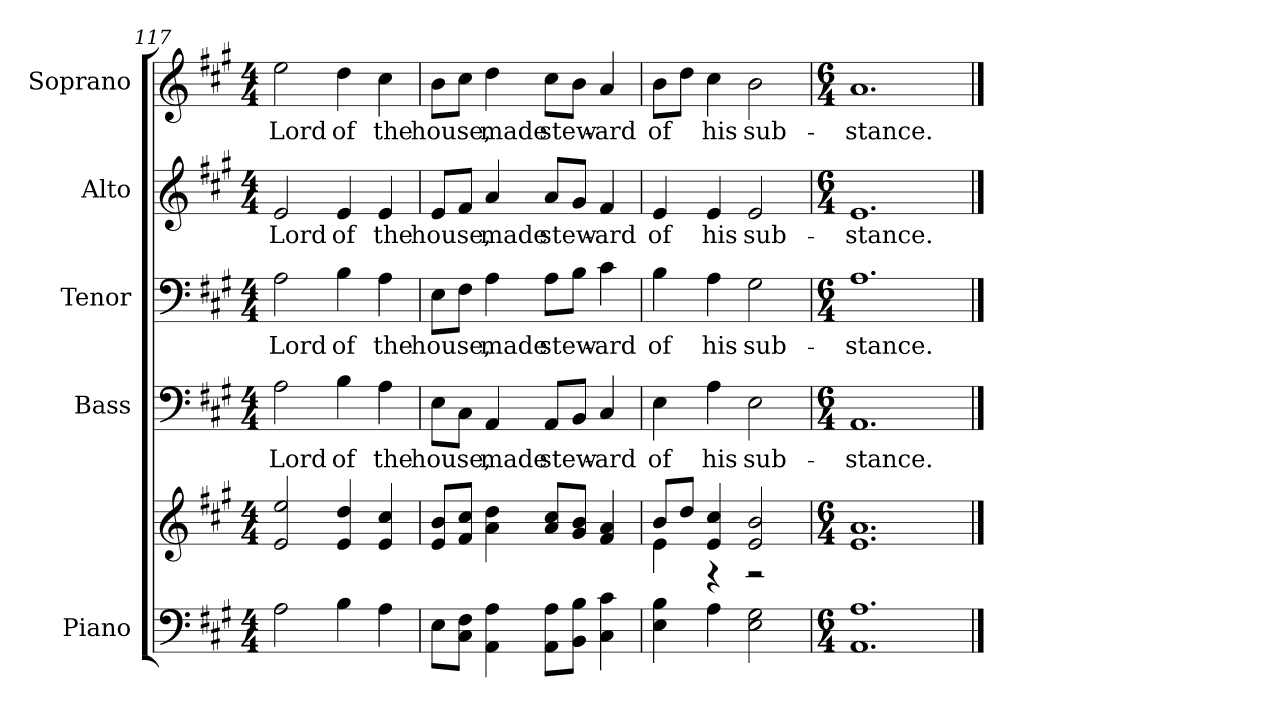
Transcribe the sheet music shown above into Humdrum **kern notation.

**kern	**kern	**kern	**text	**kern	**text	**kern	**text	**kern	**text
*part5	*part5	*part4	*part4	*part3	*part3	*part2	*part2	*part1	*part1
*staff6	*staff5	*staff4	*staff4	*staff3	*staff3	*staff2	*staff2	*staff1	*staff1
*I"Piano	*	*I"Bass	*	*I"Tenor	*	*I"Alto	*	*I"Soprano	*
*I'Pno.	*	*I'B.	*	*I'T.	*	*I'A.	*	*I'S.	*
!!LO:LB:g=z
*clefF4	*clefG2	*clefF4	*	*clefF4	*	*clefG2	*	*clefG2	*
*k[f#c#g#]	*k[f#c#g#]	*k[f#c#g#]	*	*k[f#c#g#]	*	*k[f#c#g#]	*	*k[f#c#g#]	*
*A:	*A:	*A:	*	*A:	*	*A:	*	*A:	*
*M4/4	*M4/4	*M4/4	*	*M4/4	*	*M4/4	*	*M4/4	*
=117	=117	=117	=117	=117	=117	=117	=117	=117	=117
!	!	!	!LO:LY:b:color=#000000	!	!	!	!	!	!
!	!	!	!	!	!LO:LY:b:color=#000000	!	!	!	!
!	!	!	!	!	!	!	!LO:LY:b:color=#000000	!	!
!	!	!	!	!	!	!	!	!	!LO:LY:b:color=#000000
2Ai\	2ei/ 2eei	2Ai\	Lord	2Ai\	Lord	2ei/	Lord	2eei\	Lord
!	!	!	!LO:LY:b:color=#000000	!	!	!	!	!	!
!	!	!	!	!	!LO:LY:b:color=#000000	!	!	!	!
!	!	!	!	!	!	!	!LO:LY:b:color=#000000	!	!
!	!	!	!	!	!	!	!	!	!LO:LY:b:color=#000000
4Bi\	4ei/ 4ddi	4Bi\	of	4Bi\	of	4ei/	of	4ddi\	of
!	!	!	!LO:LY:b:color=#000000	!	!	!	!	!	!
!	!	!	!	!	!LO:LY:b:color=#000000	!	!	!	!
!	!	!	!	!	!	!	!LO:LY:b:color=#000000	!	!
!	!	!	!	!	!	!	!	!	!LO:LY:b:color=#000000
4Ai\	4ei/ 4cc#i	4Ai\	the	4Ai\	the	4ei/	the	4cc#i\	the
=118	=118	=118	=118	=118	=118	=118	=118	=118	=118
!	!	!	!LO:LY:b:color=#000000	!	!	!	!	!	!
!	!	!	!	!	!LO:LY:b:color=#000000	!	!	!	!
!	!	!	!	!	!	!	!LO:LY:b:color=#000000	!	!
!	!	!	!	!	!	!	!	!	!LO:LY:b:color=#000000
8Ei\L	8ei/ 8biL	8Ei\L	house,	8Ei\L	house,	8ei/L	house,	8bi\L	house,
8C#i\ 8F#iJ	8f#i/ 8cc#iJ	8C#i\J	.	8F#i\J	.	8f#i/J	.	8cc#i\J	.
!	!	!	!LO:LY:b:color=#000000	!	!	!	!	!	!
!	!	!	!	!	!LO:LY:b:color=#000000	!	!	!	!
!	!	!	!	!	!	!	!LO:LY:b:color=#000000	!	!
!	!	!	!	!	!	!	!	!	!LO:LY:b:color=#000000
4AAi\ 4Ai	4ai\ 4ddi	4AAi/	made	4Ai\	made	4ai/	made	4ddi\	made
!	!	!	!LO:LY:b:color=#000000	!	!	!	!	!	!
!	!	!	!	!	!LO:LY:b:color=#000000	!	!	!	!
!	!	!	!	!	!	!	!LO:LY:b:color=#000000	!	!
!	!	!	!	!	!	!	!	!	!LO:LY:b:color=#000000
8AAi\ 8AiL	8ai/ 8cc#iL	8AAi/L	stew-	8Ai\L	stew-	8ai/L	stew-	8cc#i\L	stew-
8BBi\ 8BiJ	8g#i/ 8biJ	8BBi/J	.	8Bi\J	.	8g#i/J	.	8bi\J	.
!	!	!	!LO:LY:b:color=#000000	!	!	!	!	!	!
!	!	!	!	!	!LO:LY:b:color=#000000	!	!	!	!
!	!	!	!	!	!	!	!LO:LY:b:color=#000000	!	!
!	!	!	!	!	!	!	!	!	!LO:LY:b:color=#000000
4C#i\ 4c#i	4f#i/ 4ai	4C#i/	-ard	4c#i\	-ard	4f#i/	-ard	4ai/	-ard
=119	=119	=119	=119	=119	=119	=119	=119	=119	=119
*	*^	*	*	*	*	*	*	*	*
!	!	!	!	!LO:LY:b:color=#000000	!	!	!	!	!	!
!	!	!	!	!	!	!LO:LY:b:color=#000000	!	!	!	!
!	!	!	!	!	!	!	!	!LO:LY:b:color=#000000	!	!
!	!	!	!	!	!	!	!	!	!	!LO:LY:b:color=#000000
4Ei\ 4Bi	8bi/L	4ei\	4Ei\	of	4Bi\	of	4ei/	of	8bi\L	of
.	8ddi/J	.	.	.	.	.	.	.	8ddi\J	.
!	!	!	!	!LO:LY:b:color=#000000	!	!	!	!	!	!
!	!	!	!	!	!	!LO:LY:b:color=#000000	!	!	!	!
!	!	!	!	!	!	!	!	!LO:LY:b:color=#000000	!	!
!	!	!	!	!	!	!	!	!	!	!LO:LY:b:color=#000000
4Ai\	4ei/ 4cc#i	4r	4Ai\	his	4Ai\	his	4ei/	his	4cc#i\	his
!	!	!	!	!LO:LY:b:color=#000000	!	!	!	!	!	!
!	!	!	!	!	!	!LO:LY:b:color=#000000	!	!	!	!
!	!	!	!	!	!	!	!	!LO:LY:b:color=#000000	!	!
!	!	!	!	!	!	!	!	!	!	!LO:LY:b:color=#000000
2Ei\ 2G#i	2ei/ 2bi	2r	2Ei\	sub-	2G#i\	sub-	2ei/	sub-	2bi\	sub-
*	*v	*v	*	*	*	*	*	*	*	*
=120	=120	=120	=120	=120	=120	=120	=120	=120	=120
*M6/4	*M6/4	*M6/4	*	*M6/4	*	*M6/4	*	*M6/4	*
*	*^	*	*	*	*	*	*	*	*
!	!	!	!	!LO:LY:b:color=#000000	!	!	!	!	!	!
*	*v	*v	*	*	*	*	*	*	*	*
*	*^	*	*	*	*	*	*	*	*
!	!	!	!	!	!	!LO:LY:b:color=#000000	!	!	!	!
*	*v	*v	*	*	*	*	*	*	*	*
*	*^	*	*	*	*	*	*	*	*
!	!	!	!	!	!	!	!	!LO:LY:b:color=#000000	!	!
*	*v	*v	*	*	*	*	*	*	*	*
*	*^	*	*	*	*	*	*	*	*
!	!	!	!	!	!	!	!	!	!	!LO:LY:b:color=#000000
*	*v	*v	*	*	*	*	*	*	*	*
1.AAi 1.Ai	1.ei 1.ai	1.AAi	-stance.	1.Ai	-stance.	1.ei	-stance.	1.ai	-stance.
==	==	==	==	==	==	==	==	==	==
*-	*-	*-	*-	*-	*-	*-	*-	*-	*-
